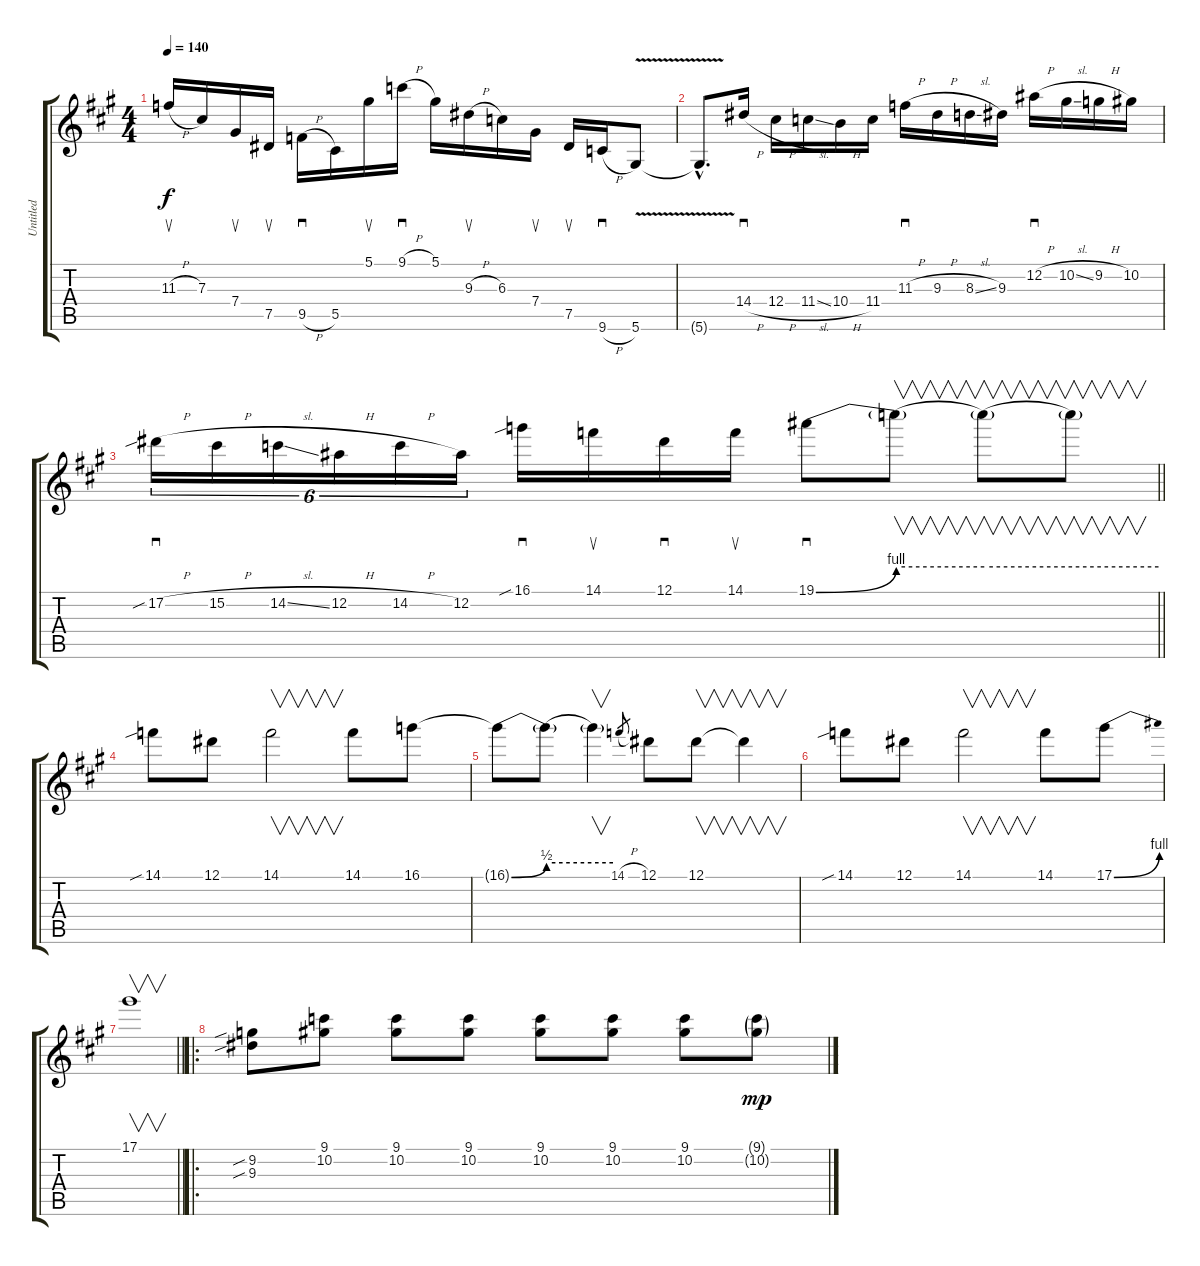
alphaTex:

\track ("Untitled" "Untitled") {instrument distortionguitar}
\staff {score tabs}
\tuning (Eb4 Bb3 Gb3 Db3 Ab2 Eb2) {hide}
\ts (4 4)
\tempo 140
\clef g2
\ks a
11.3{h}.16{su dy f} 7.3.16 7.4.16{su} 7.5.16{su} 9.5{h}.16{sd} 5.5.16 5.1.16{su} 9.1{h}.16{sd} 5.1.16 9.3{h}.16{su} 6.3.16 7.4.16{su} 7.5.16{su} 9.6{h}.16{sd} 5.6{v}.8 |
5.6{v hac t}.8{d} 14.4{h}.16{sd} 12.4{h}.16 11.4{sl}.16 10.4{h}.16 11.4.16 11.3{h}.16{sd} 9.3{h}.16 8.3{sl}.16 9.3.16 12.2{h}.16{sd} 10.2{sl}.16 9.2{h}.16 10.2.16 |
\barLineRight lightlight
17.2{sib h}.16{sd tu (6 4)} 15.2{h}.16{tu (6 4)} 14.2{sl}.16{tu (6 4)} 12.2{h}.16{tu (6 4)} 14.2{h}.16{tu (6 4)} 12.2.16{tu (6 4)} 16.1{sib}.16{sd} 14.1.16{su} 12.1.16{sd} 14.1.16{su} 19.1{be (bend 0 0 60 4)}.8{sd} 19.1{be (hold 0 4 60 4) t}.8{v} 19.1{be (hold 0 4 60 4) t}.8{v} 19.1{t}.8{v} |
14.1{sib}.8 12.1.8 14.1.2{v} 14.1.8 16.1.8 |
16.1{be (bend 0 0 60 2) t}.8 16.1{be (hold 0 2 60 2) t}.8 16.1{t}.4{v} 14.1{h}.8{gr} 12.1.8 12.1.8{v} 12.1{t}.4{v} |
14.1{sib}.8 12.1.8 14.1.2{v} 14.1.8 17.1{be (bend 0 0 60 4)}.8 |
\barLineRight lightlight
17.1.1{v} |
\ro
(9.2{sib} 9.3{sib}).8 (9.1 10.2).8 (9.1 10.2).8 (9.1 10.2).8 (9.1 10.2).8 (9.1 10.2).8 (9.1 10.2).8 (9.1{g} 10.2{g}).8{dy mp}
